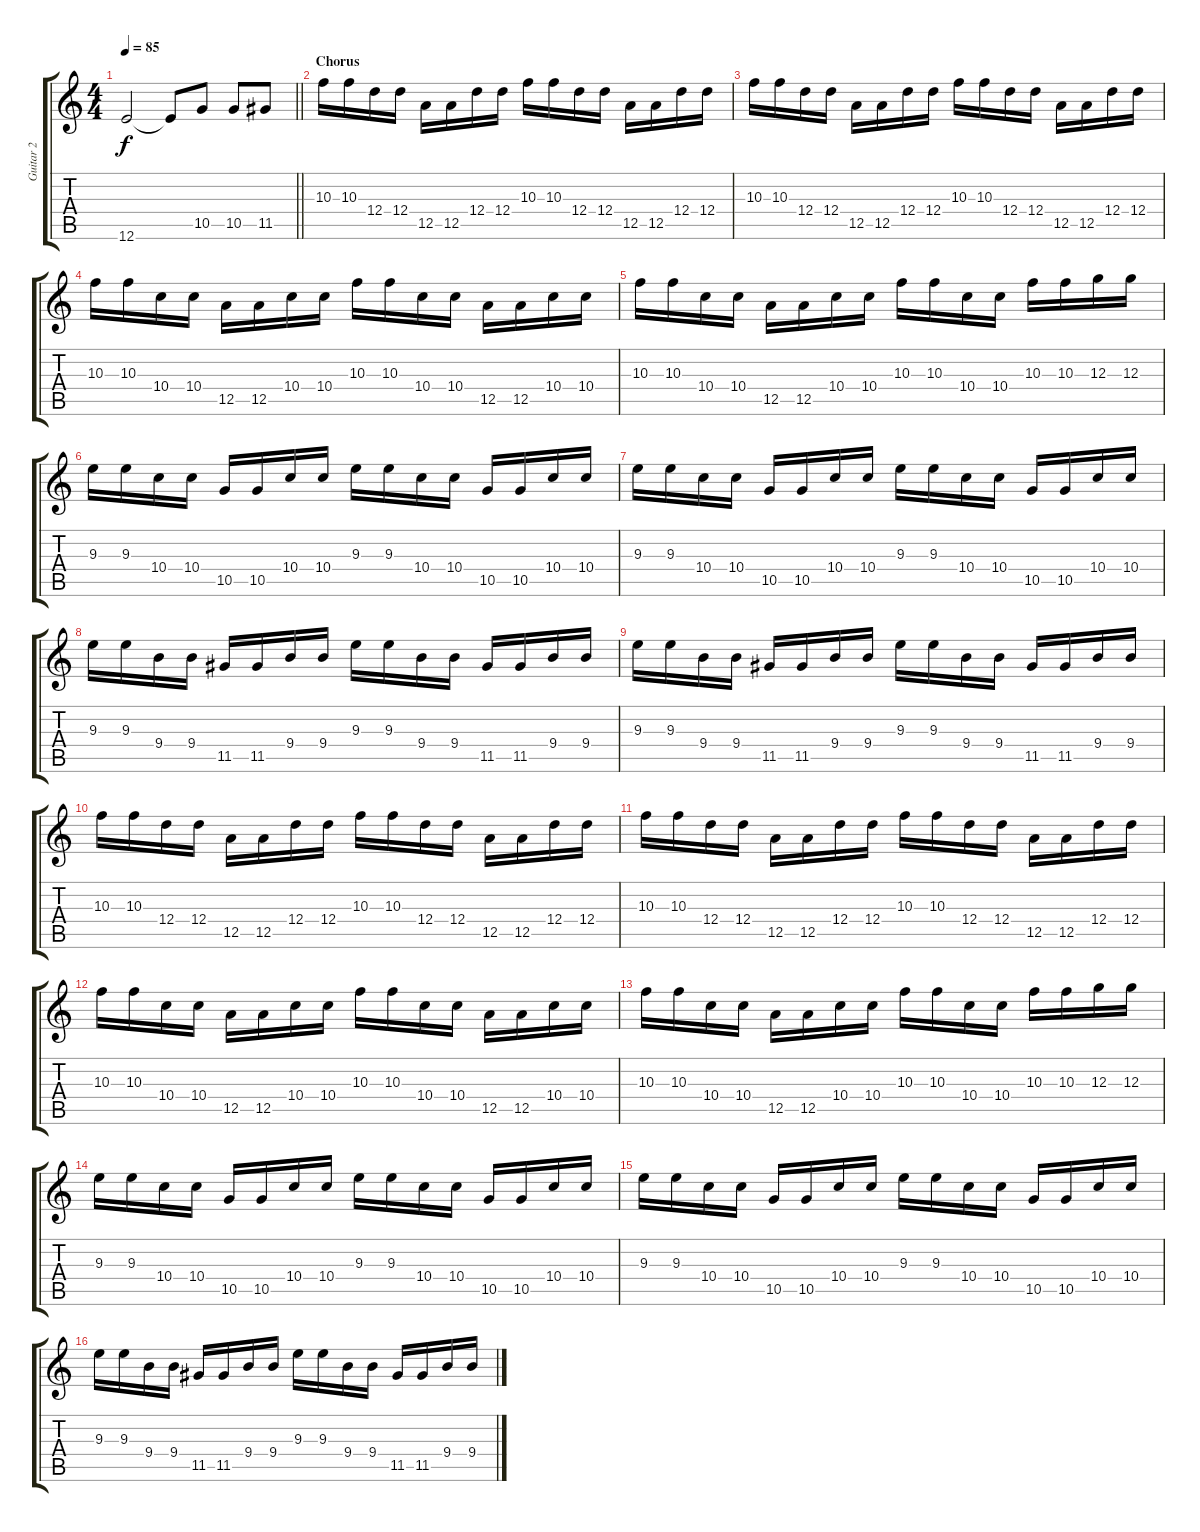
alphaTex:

\track ("Guitar 2" "Guitar 2") {instrument distortionguitar}
\staff {score tabs}
\tuning (E4 B3 G3 D3 A2 E2) {hide}
\ts (4 4)
\tempo 85
\clef g2
\barLineRight lightlight
\ks c
12.6.2{dy f} 12.6{t}.8 10.5.8 10.5.8 11.5.8 |
\section ("" "Chorus")
10.3.16{volume 10 balance 0} 10.3.16 12.4.16 12.4.16 12.5.16 12.5.16 12.4.16 12.4.16 10.3.16 10.3.16 12.4.16 12.4.16 12.5.16 12.5.16 12.4.16 12.4.16 |
10.3.16 10.3.16 12.4.16 12.4.16 12.5.16 12.5.16 12.4.16 12.4.16 10.3.16 10.3.16 12.4.16 12.4.16 12.5.16 12.5.16 12.4.16 12.4.16 |
10.3.16 10.3.16 10.4.16 10.4.16 12.5.16 12.5.16 10.4.16 10.4.16 10.3.16 10.3.16 10.4.16 10.4.16 12.5.16 12.5.16 10.4.16 10.4.16 |
10.3.16 10.3.16 10.4.16 10.4.16 12.5.16 12.5.16 10.4.16 10.4.16 10.3.16 10.3.16 10.4.16 10.4.16 10.3.16 10.3.16 12.3.16 12.3.16 |
9.3.16 9.3.16 10.4.16 10.4.16 10.5.16 10.5.16 10.4.16 10.4.16 9.3.16 9.3.16 10.4.16 10.4.16 10.5.16 10.5.16 10.4.16 10.4.16 |
9.3.16 9.3.16 10.4.16 10.4.16 10.5.16 10.5.16 10.4.16 10.4.16 9.3.16 9.3.16 10.4.16 10.4.16 10.5.16 10.5.16 10.4.16 10.4.16 |
9.3.16 9.3.16 9.4.16 9.4.16 11.5.16 11.5.16 9.4.16 9.4.16 9.3.16 9.3.16 9.4.16 9.4.16 11.5.16 11.5.16 9.4.16 9.4.16 |
9.3.16 9.3.16 9.4.16 9.4.16 11.5.16 11.5.16 9.4.16 9.4.16 9.3.16 9.3.16 9.4.16 9.4.16 11.5.16 11.5.16 9.4.16 9.4.16 |
10.3.16 10.3.16 12.4.16 12.4.16 12.5.16 12.5.16 12.4.16 12.4.16 10.3.16 10.3.16 12.4.16 12.4.16 12.5.16 12.5.16 12.4.16 12.4.16 |
10.3.16 10.3.16 12.4.16 12.4.16 12.5.16 12.5.16 12.4.16 12.4.16 10.3.16 10.3.16 12.4.16 12.4.16 12.5.16 12.5.16 12.4.16 12.4.16 |
10.3.16 10.3.16 10.4.16 10.4.16 12.5.16 12.5.16 10.4.16 10.4.16 10.3.16 10.3.16 10.4.16 10.4.16 12.5.16 12.5.16 10.4.16 10.4.16 |
10.3.16 10.3.16 10.4.16 10.4.16 12.5.16 12.5.16 10.4.16 10.4.16 10.3.16 10.3.16 10.4.16 10.4.16 10.3.16 10.3.16 12.3.16 12.3.16 |
9.3.16 9.3.16 10.4.16 10.4.16 10.5.16 10.5.16 10.4.16 10.4.16 9.3.16 9.3.16 10.4.16 10.4.16 10.5.16 10.5.16 10.4.16 10.4.16 |
9.3.16 9.3.16 10.4.16 10.4.16 10.5.16 10.5.16 10.4.16 10.4.16 9.3.16 9.3.16 10.4.16 10.4.16 10.5.16 10.5.16 10.4.16 10.4.16 |
9.3.16 9.3.16 9.4.16 9.4.16 11.5.16 11.5.16 9.4.16 9.4.16 9.3.16 9.3.16 9.4.16 9.4.16 11.5.16 11.5.16 9.4.16 9.4.16
